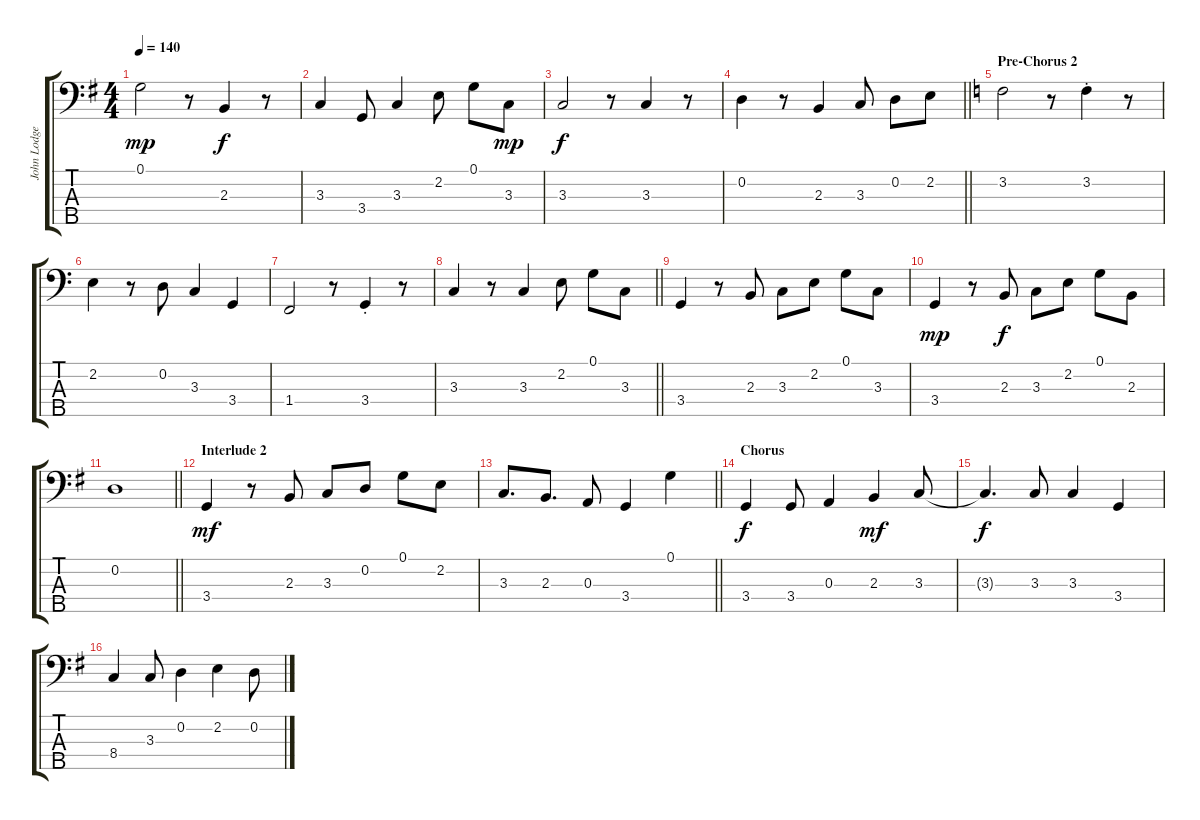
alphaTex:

\track ("John Lodge" "John Lodge") {instrument slapbass2}
\staff {score tabs}
\tuning (G2 D2 A1 E1 B0) {hide}
\ts (4 4)
\tempo 140
\clef f4
\ks g
0.1.2{dy mp} r.8 2.3.4{dy f} r.8 |
3.3.4 3.4.8 3.3.4 2.2.8 0.1.8 3.3.8{dy mp} |
3.3.2{dy f} r.8 3.3.4 r.8 |
\barLineRight lightlight
0.2.4 r.8 2.3.4 3.3.8 0.2.8 2.2.8 |
\section ("" "Pre-Chorus 2")
\ks c
3.2.2 r.8 3.2{st}.4 r.8 |
2.2.4 r.8 0.2.8 3.3.4 3.4.4 |
1.4.2 r.8 3.4{st}.4 r.8 |
\barLineRight lightlight
3.3.4 r.8 3.3.4 2.2.8 0.1.8 3.3.8 |
\section ("" "")
3.4.4 r.8 2.3.8 3.3.8 2.2.8 0.1.8 3.3.8 |
3.4.4{dy mp} r.8 2.3.8{dy f} 3.3.8 2.2.8 0.1.8 2.3.8 |
\barLineRight lightlight
\ks g
0.2.1 |
\section ("" "Interlude 2")
3.4.4{dy mf} r.8 2.3.8 3.3.8 0.2.8 0.1.8 2.2.8 |
\barLineRight lightlight
3.3.8{d} 2.3.8{d} 0.3.8 3.4.4 0.1.4 |
\section ("" "Chorus")
3.4.4{dy f} 3.4.8 0.3.4 2.3.4{dy mf} 3.3.8 |
3.3{t}.4{d dy f} 3.3.8 3.3.4 3.4.4 |
8.4.4 3.3.8 0.2.4 2.2.4 0.2.8
